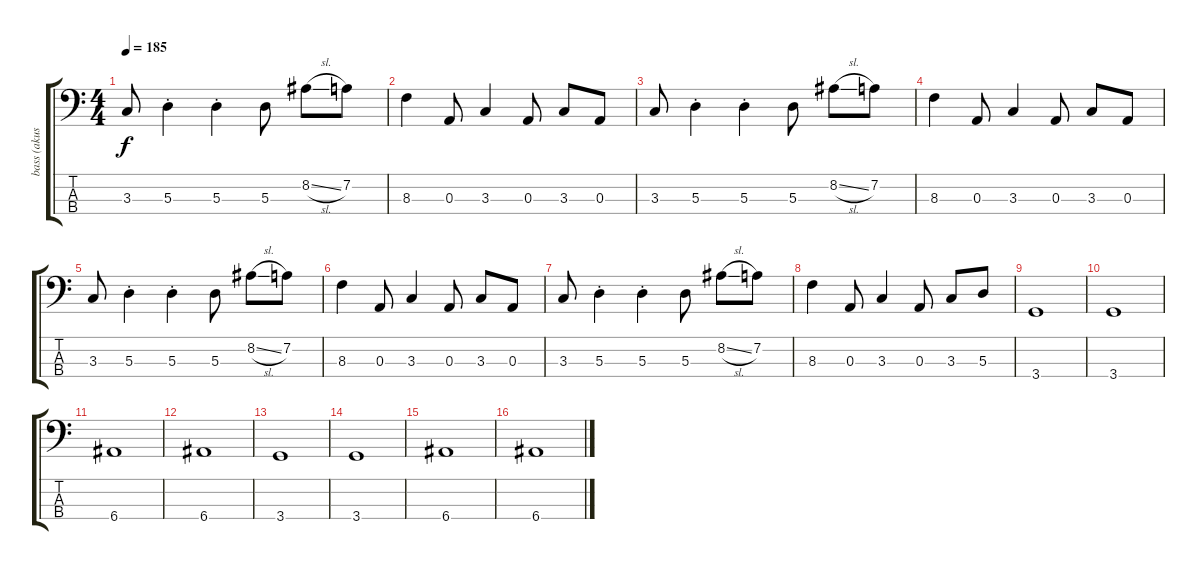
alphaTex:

\track ("bass (akustik)" "bass (akus") {instrument acousticbass}
\staff {score tabs}
\tuning (G2 D2 A1 E1) {hide}
\ts (4 4)
\tempo 185
\clef f4
\ks c
3.3.8{dy f} 5.3{st}.4 5.3{st}.4 5.3.8 8.2{sl}.8 7.2.8 |
8.3.4 0.3.8 3.3.4 0.3.8 3.3.8 0.3.8 |
3.3.8 5.3{st}.4 5.3{st}.4 5.3.8 8.2{sl}.8 7.2.8 |
8.3.4 0.3.8 3.3.4 0.3.8 3.3.8 0.3.8 |
3.3.8 5.3{st}.4 5.3{st}.4 5.3.8 8.2{sl}.8 7.2.8 |
8.3.4 0.3.8 3.3.4 0.3.8 3.3.8 0.3.8 |
3.3.8 5.3{st}.4 5.3{st}.4 5.3.8 8.2{sl}.8 7.2.8 |
8.3.4 0.3.8 3.3.4 0.3.8 3.3.8 5.3.8 |
3.4.1 |
3.4.1 |
6.4.1 |
6.4.1 |
3.4.1 |
3.4.1 |
6.4.1 |
6.4.1
